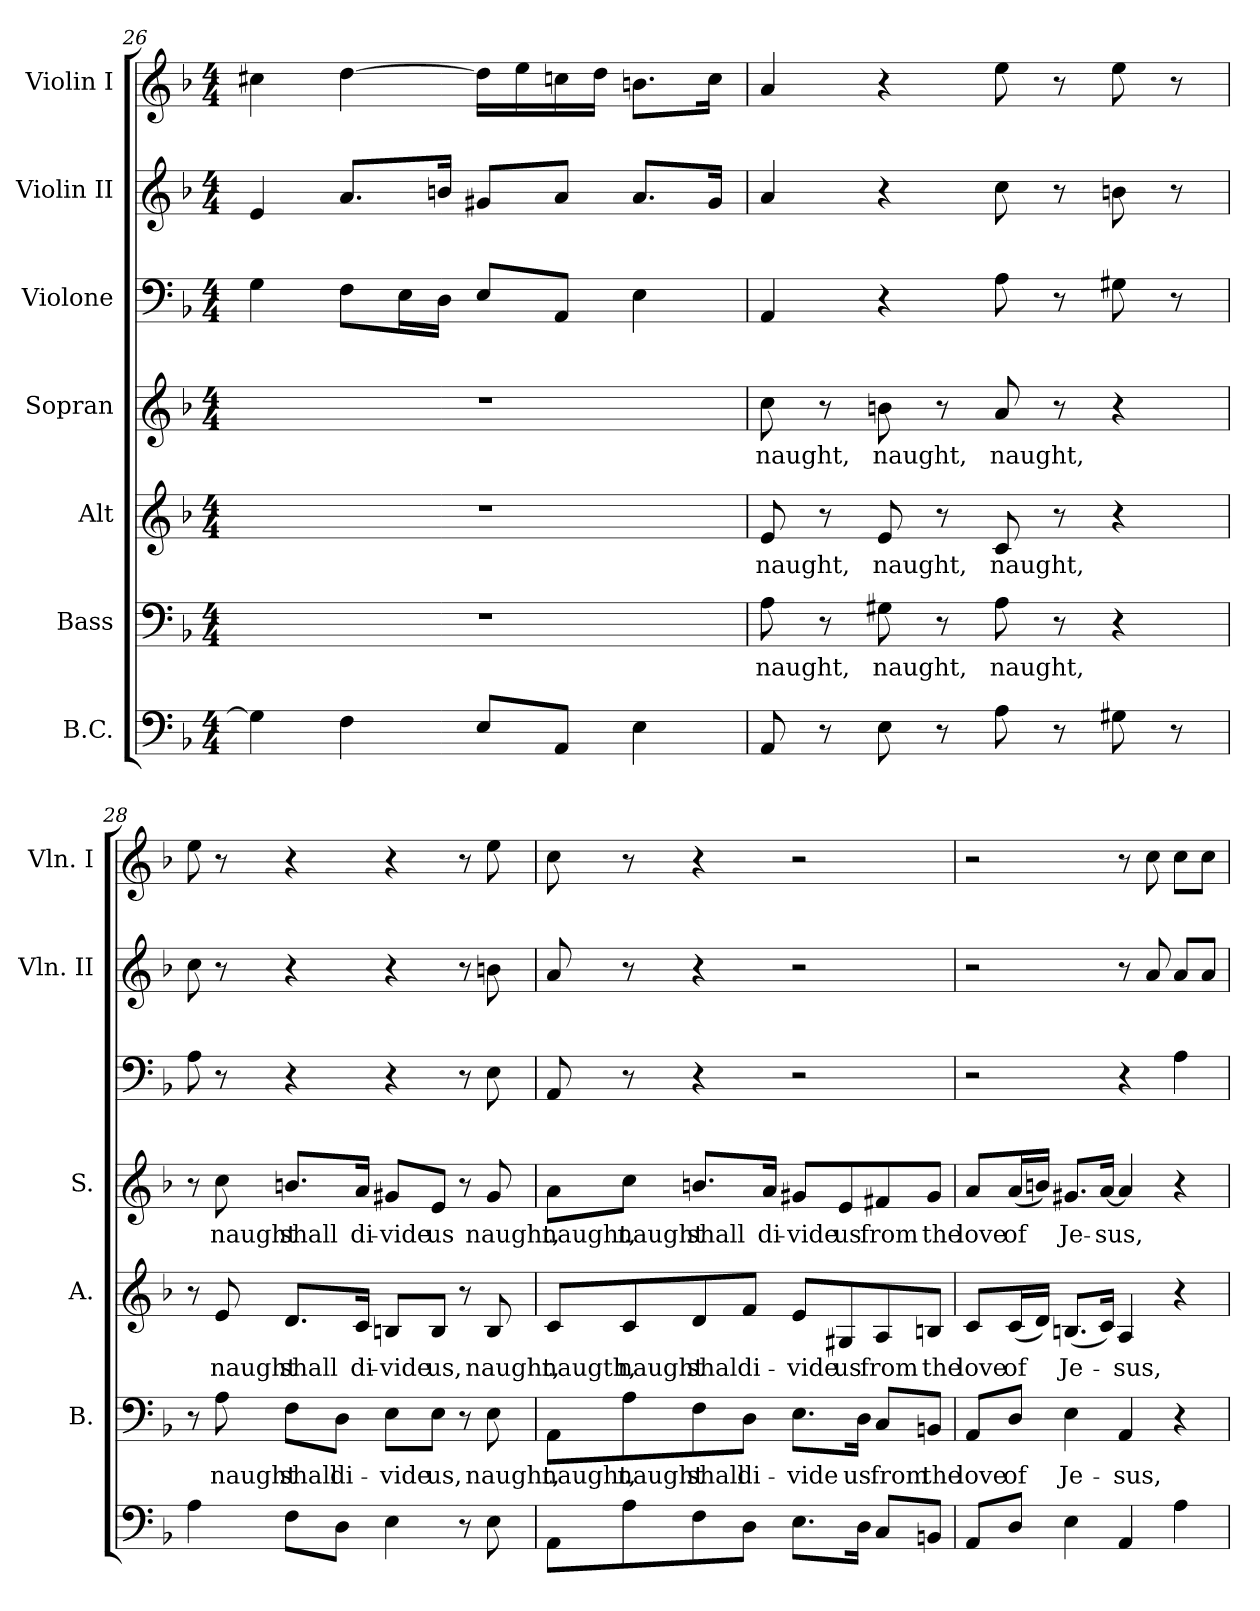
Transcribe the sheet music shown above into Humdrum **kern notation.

**kern	**kern	**text	**kern	**text	**kern	**text	**kern	**kern	**kern
*part7	*part6	*part6	*part5	*part5	*part4	*part4	*part3	*part2	*part1
*staff7	*staff6	*staff6	*staff5	*staff5	*staff4	*staff4	*staff3	*staff2	*staff1
*I"B.C.	*I"Bass	*	*I"Alt	*	*I"Sopran	*	*I"Violone	*I"Violin II	*I"Violin I
*	*I'B.	*	*I'A.	*	*I'S.	*	*	*I'Vln. II	*I'Vln. I
*clefF4	*clefF4	*	*clefG2	*	*clefG2	*	*clefF4	*clefG2	*clefG2
*k[b-]	*k[b-]	*	*k[b-]	*	*k[b-]	*	*k[b-]	*k[b-]	*k[b-]
*F:	*F:	*	*F:	*	*F:	*	*F:	*F:	*F:
*M4/4	*M4/4	*	*M4/4	*	*M4/4	*	*M4/4	*M4/4	*M4/4
=26	=26	=26	=26	=26	=26	=26	=26	=26	=26
4Gi\]	1r	.	1r	.	1r	.	4Gi\	4ei/	4cc#Xi\
4Fi\	.	.	.	.	.	.	8Fi\L	8.ai/L	[4ddi\
.	.	.	.	.	.	.	16Ei\L	.	.
.	.	.	.	.	.	.	16Di\JJ	16bni/Jk	.
8Ei/L	.	.	.	.	.	.	8Ei/L	8g#Xi/L	16ddi\LL]
.	.	.	.	.	.	.	.	.	16eei\
8AAi/J	.	.	.	.	.	.	8AAi/J	8ai/J	16ccni\
.	.	.	.	.	.	.	.	.	16ddi\JJ
4Ei\	.	.	.	.	.	.	4Ei\	8.ai/L	8.bni\L
.	.	.	.	.	.	.	.	16g#i/Jk	16cci\Jk
=27	=27	=27	=27	=27	=27	=27	=27	=27	=27
!	!	!LO:LY:b:color=#000000	!	!	!	!	!	!	!
!	!	!	!	!LO:LY:b:color=#000000	!	!	!	!	!
!	!	!	!	!	!	!LO:LY:b:color=#000000	!	!	!
8AAi/	8Ai\	naught,	8ei/	naught,	8cci\	naught,	4AAi/	4ai/	4ai/
8r	8r	.	8r	.	8r	.	.	.	.
!	!	!LO:LY:b:color=#000000	!	!	!	!	!	!	!
!	!	!	!	!LO:LY:b:color=#000000	!	!	!	!	!
!	!	!	!	!	!	!LO:LY:b:color=#000000	!	!	!
8Ei\	8G#Xi\	naught,	8ei/	naught,	8bni\	naught,	4r	4r	4r
8r	8r	.	8r	.	8r	.	.	.	.
!	!	!LO:LY:b:color=#000000	!	!	!	!	!	!	!
!	!	!	!	!LO:LY:b:color=#000000	!	!	!	!	!
!	!	!	!	!	!	!LO:LY:b:color=#000000	!	!	!
8Ai\	8Ai\	naught,	8ci/	naught,	8ai/	naught,	8Ai\	8cci\	8eei\
8r	8r	.	8r	.	8r	.	8r	8r	8r
8G#Xi\	4r	.	4r	.	4r	.	8G#Xi\	8bni\	8eei\
8r	.	.	.	.	.	.	8r	8r	8r
=28	=28	=28	=28	=28	=28	=28	=28	=28	=28
4Ai\	8r	.	8r	.	8r	.	8Ai\	8cci\	8eei\
!	!	!LO:LY:b:color=#000000	!	!	!	!	!	!	!
!	!	!	!	!LO:LY:b:color=#000000	!	!	!	!	!
!	!	!	!	!	!	!LO:LY:b:color=#000000	!	!	!
.	8Ai\	naught	8ei/	naught	8cci\	naught	8r	8r	8r
!	!	!LO:LY:b:color=#000000	!	!	!	!	!	!	!
!	!	!	!	!LO:LY:b:color=#000000	!	!	!	!	!
!	!	!	!	!	!	!LO:LY:b:color=#000000	!	!	!
8Fi\L	8Fi\L	shall	8.di/L	shall	8.bni/L	shall	4r	4r	4r
!	!	!LO:LY:b:color=#000000	!	!	!	!	!	!	!
8Di\J	8Di\J	di-	.	.	.	.	.	.	.
!	!	!	!	!LO:LY:b:color=#000000	!	!	!	!	!
!	!	!	!	!	!	!LO:LY:b:color=#000000	!	!	!
.	.	.	16ci/Jk	di-	16ai/Jk	di-	.	.	.
!	!	!LO:LY:b:color=#000000	!	!	!	!	!	!	!
!	!	!	!	!LO:LY:b:color=#000000	!	!	!	!	!
!	!	!	!	!	!	!LO:LY:b:color=#000000	!	!	!
4Ei\	8Ei\L	-vide	8Bni/L	-vide	8g#Xi/L	-vide	4r	4r	4r
!	!	!LO:LY:b:color=#000000	!	!	!	!	!	!	!
!	!	!	!	!LO:LY:b:color=#000000	!	!	!	!	!
!	!	!	!	!	!	!LO:LY:b:color=#000000	!	!	!
.	8Ei\J	us,	8Bi/J	us,	8ei/J	us	.	.	.
8r	8r	.	8r	.	8r	.	8r	8r	8r
!	!	!LO:LY:b:color=#000000	!	!	!	!	!	!	!
!	!	!	!	!LO:LY:b:color=#000000	!	!	!	!	!
!	!	!	!	!	!	!LO:LY:b:color=#000000	!	!	!
8Ei\	8Ei\	naught,	8Bi/	naught,	8g#i/	naught,	8Ei\	8bni\	8eei\
!!LO:PB:g=z
=29	=29	=29	=29	=29	=29	=29	=29	=29	=29
!	!	!LO:LY:b:color=#000000	!	!	!	!	!	!	!
!	!	!	!	!LO:LY:b:color=#000000	!	!	!	!	!
!	!	!	!	!	!	!LO:LY:b:color=#000000	!	!	!
8AAi\L	8AAi\L	naught,	8ci/L	naugth,	8ai\L	naught,	8AAi/	8ai/	8cci\
!	!	!LO:LY:b:color=#000000	!	!	!	!	!	!	!
!	!	!	!	!LO:LY:b:color=#000000	!	!	!	!	!
!	!	!	!	!	!	!LO:LY:b:color=#000000	!	!	!
8Ai\	8Ai\	naught	8ci/	naught	8cci\J	naught	8r	8r	8r
!	!	!LO:LY:b:color=#000000	!	!	!	!	!	!	!
!	!	!	!	!LO:LY:b:color=#000000	!	!	!	!	!
!	!	!	!	!	!	!LO:LY:b:color=#000000	!	!	!
8Fi\	8Fi\	shall	8di/	shal	8.bni/L	shall	4r	4r	4r
!	!	!LO:LY:b:color=#000000	!	!	!	!	!	!	!
!	!	!	!	!LO:LY:b:color=#000000	!	!	!	!	!
8Di\J	8Di\J	di-	8fi/J	di-	.	.	.	.	.
!	!	!	!	!	!	!LO:LY:b:color=#000000	!	!	!
.	.	.	.	.	16ai/Jk	di-	.	.	.
!	!	!LO:LY:b:color=#000000	!	!	!	!	!	!	!
!	!	!	!	!LO:LY:b:color=#000000	!	!	!	!	!
!	!	!	!	!	!	!LO:LY:b:color=#000000	!	!	!
8.Ei\L	8.Ei\L	-vide	8ei/L	-vide	8g#Xi/L	-vide	2r	2r	2r
!	!	!	!	!LO:LY:b:color=#000000	!	!	!	!	!
!	!	!	!	!	!	!LO:LY:b:color=#000000	!	!	!
.	.	.	8G#Xi/	us	8ei/	us	.	.	.
!	!	!LO:LY:b:color=#000000	!	!	!	!	!	!	!
16Di\Jk	16Di\Jk	us	.	.	.	.	.	.	.
!	!	!LO:LY:b:color=#000000	!	!	!	!	!	!	!
!	!	!	!	!LO:LY:b:color=#000000	!	!	!	!	!
!	!	!	!	!	!	!LO:LY:b:color=#000000	!	!	!
8Ci/L	8Ci/L	from	8Ai/	from	8f#Xi/	from	.	.	.
!	!	!LO:LY:b:color=#000000	!	!	!	!	!	!	!
!	!	!	!	!LO:LY:b:color=#000000	!	!	!	!	!
!	!	!	!	!	!	!LO:LY:b:color=#000000	!	!	!
8BBni/J	8BBni/J	the	8Bni/J	the	8g#i/J	the	.	.	.
=30	=30	=30	=30	=30	=30	=30	=30	=30	=30
!	!	!LO:LY:b:color=#000000	!	!	!	!	!	!	!
!	!	!	!	!LO:LY:b:color=#000000	!	!	!	!	!
!	!	!	!	!	!	!LO:LY:b:color=#000000	!	!	!
8AAi/L	8AAi/L	love	8ci/L	love	8ai/L	love	2r	2r	2r
!	!	!LO:LY:b:color=#000000	!	!	!	!	!	!	!
!	!	!	!	!LO:LY:b:color=#000000	!	!	!	!	!
!	!	!	!	!	!	!LO:LY:b:color=#000000	!	!	!
8Di/J	8Di/J	of	(16ci/L	of	(16ai/L	of	.	.	.
.	.	.	16di/JJ)	.	16bni/JJ)	.	.	.	.
!	!	!LO:LY:b:color=#000000	!	!	!	!	!	!	!
!	!	!	!	!LO:LY:b:color=#000000	!	!	!	!	!
!	!	!	!	!	!	!LO:LY:b:color=#000000	!	!	!
4Ei\	4Ei\	Je-	(8.Bni/L	Je-	8.g#Xi/L	Je-	.	.	.
!	!	!	!	!	!	!LO:LY:b:color=#000000	!	!	!
.	.	.	16ci/Jk)	.	[16ai/Jk	-sus,	.	.	.
!	!	!LO:LY:b:color=#000000	!	!	!	!	!	!	!
!	!	!	!	!LO:LY:b:color=#000000	!	!	!	!	!
4AAi/	4AAi/	-sus,	4Ai/	-sus,	4ai/]	.	4r	8r	8r
.	.	.	.	.	.	.	.	8ai/	8cci\
4Ai\	4r	.	4r	.	4r	.	4Ai\	8ai/L	8cci\L
.	.	.	.	.	.	.	.	8ai/J	8cci\J
=	=	=	=	=	=	=	=	=	=
*-	*-	*-	*-	*-	*-	*-	*-	*-	*-
